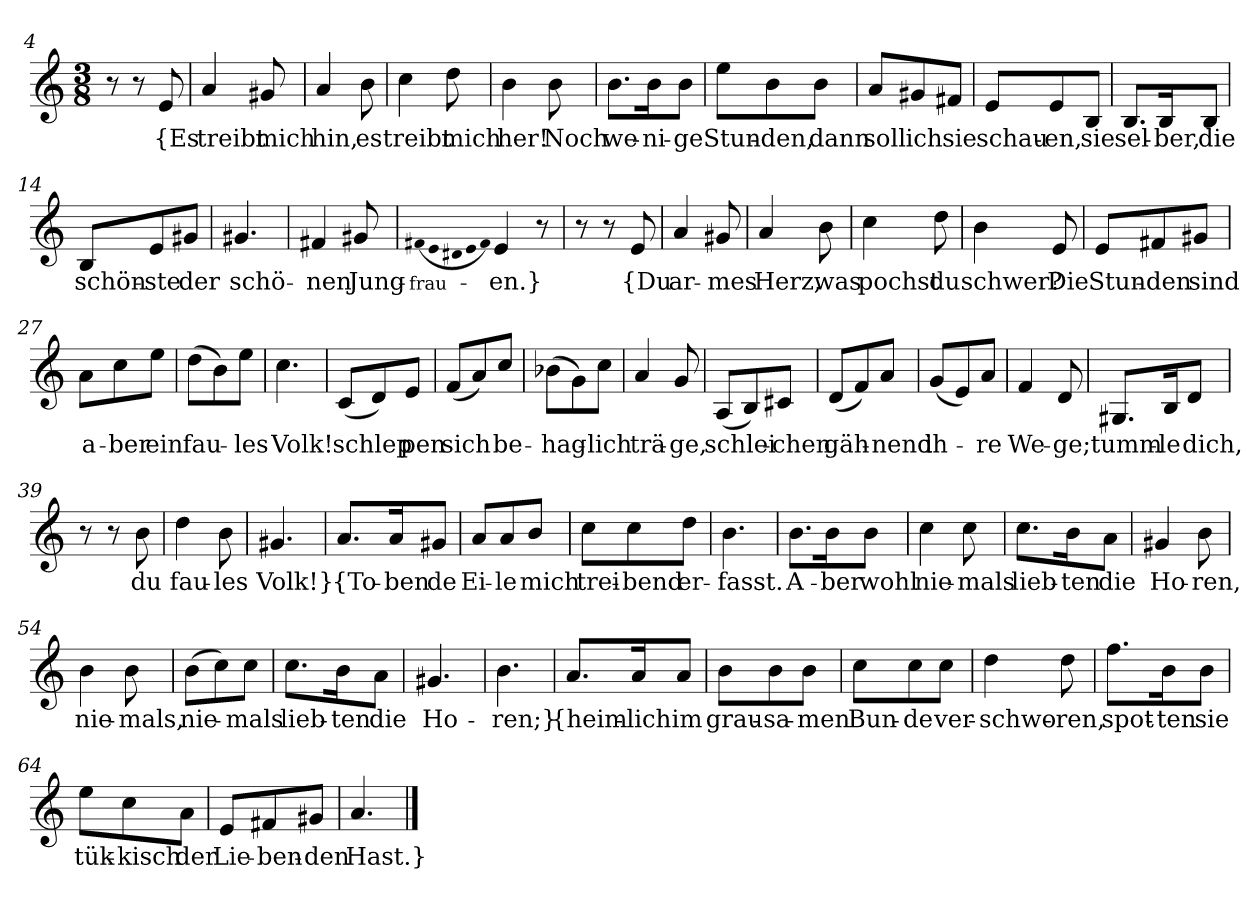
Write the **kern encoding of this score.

**kern	**text
*part1	*part1
*staff1	*staff1
*clefG2	*
*k[]	*
*M3/8	*
=4	=4
8r	.
8r	.
8e	{Es
=5	=5
4a	treibt
8g#X	mich
=6	=6
4a	hin,
8b	es
=7	=7
4cc	treibt
8dd	mich
=8	=8
4b	her!
8b	Noch
=9	=9
8.b\L	we-
16b\K	-ni-
8b\J	-ge
=10	=10
8ee\L	Stun-
8b\	-den,
8b\J	dann
=11	=11
8a/L	soll
8g#X/	ich
8f#X/J	sie
=12	=12
8e/L	schau-
8e/	-en,
8B/J	sie
=13	=13
8.B/L	sel-
16B/K	-ber,
8B/J	die
=14	=14
8B/L	schön-
8e/	-ste
8g#X/J	der
=15	=15
4.g#X	schö-
=16	=16
4f#X	-nen
8g#X	Jung-
=17	=17
(qf#X	-frau-
qe	.
qd#X	.
qe	.
qf#)	.
4e	-en.}
8r	.
=21	=21
8r	.
8r	.
8e	{Du
=22	=22
4a	ar-
8g#X	-mes
=23	=23
4a	Herz,
8b	was
=24	=24
4cc	pochst
8dd	du
=25	=25
4b	schwer?
8e	Die
=26	=26
8e/L	Stun-
8f#X/	-den
8g#X/J	sind
=27	=27
8a\L	a-
8cc\	-ber
8ee\J	ein
=28	=28
(8dd\L	fau-
8b\)	.
8ee\J	-les
=29	=29
4.cc	Volk!
=30	=30
(8c/L	schlep
8d/)	.
8e/J	-pen
=31	=31
(8f/L	sich
8a/)	.
8cc/J	be-
=32	=32
(8b-X\L	-hag-
8g\)	.
8cc\J	-lich
=33	=33
4a	trä-
8g	-ge,
=34	=34
(8A/L	schlei-
8B/)	.
8c#X/J	-chen
=35	=35
(8d/L	gäh-
8f/)	.
8a/J	-nend
=36	=36
(8g/L	ih-
8e/)	.
8a/J	-re
=37	=37
4f	We-
8d	-ge;
=38	=38
8.G#X/L	tumm-
16B/K	-le
8d/J	dich,
=39	=39
8r	.
8r	.
8b	du
=40	=40
4dd	fau-
8b	-les
=41	=41
4.g#X	Volk!}
=46	=46
8.a/L	{To-
16a/K	-ben
8g#X/J	-de
=47	=47
8a/L	Ei-
8a/	-le
8b/J	mich
=48	=48
8cc\L	trei-
8cc\	-bend
8dd\J	er-
=49	=49
4.b	-fasst.
=50	=50
8.b\L	A-
16b\K	-ber
8b\J	wohl
=51	=51
4cc	nie-
8cc	-mals
=52	=52
8.cc\L	lieb-
16b\K	-ten
8a\J	die
=53	=53
4g#X	Ho-
8b	-ren,
=54	=54
4b	nie-
8b	-mals,
=55	=55
(8b\L	nie-
8cc\)	.
8cc\J	-mals
=56	=56
8.cc\L	lieb-
16b\K	-ten
8a\J	die
=57	=57
4.g#X	Ho-
=58	=58
4.b	-ren;}
=59	=59
8.a/L	{heim-
16a/K	-lich
8a/J	im
=60	=60
8b\L	grau-
8b\	-sa-
8b\J	-men
=61	=61
8cc\L	Bun-
8cc\	-de
8cc\J	ver-
=62	=62
4dd	-schwo-
8dd	-ren,
=63	=63
8.ff\L	spot-
16b\K	-ten
8b\J	sie
=64	=64
8ee\L	tük-
8cc\	-kisch
8a\J	der
=65	=65
8e/L	Lie-
8f#X/	-ben-
8g#X/J	-den
=66	=66
4.a	Hast.}
==	==
*-	*-
